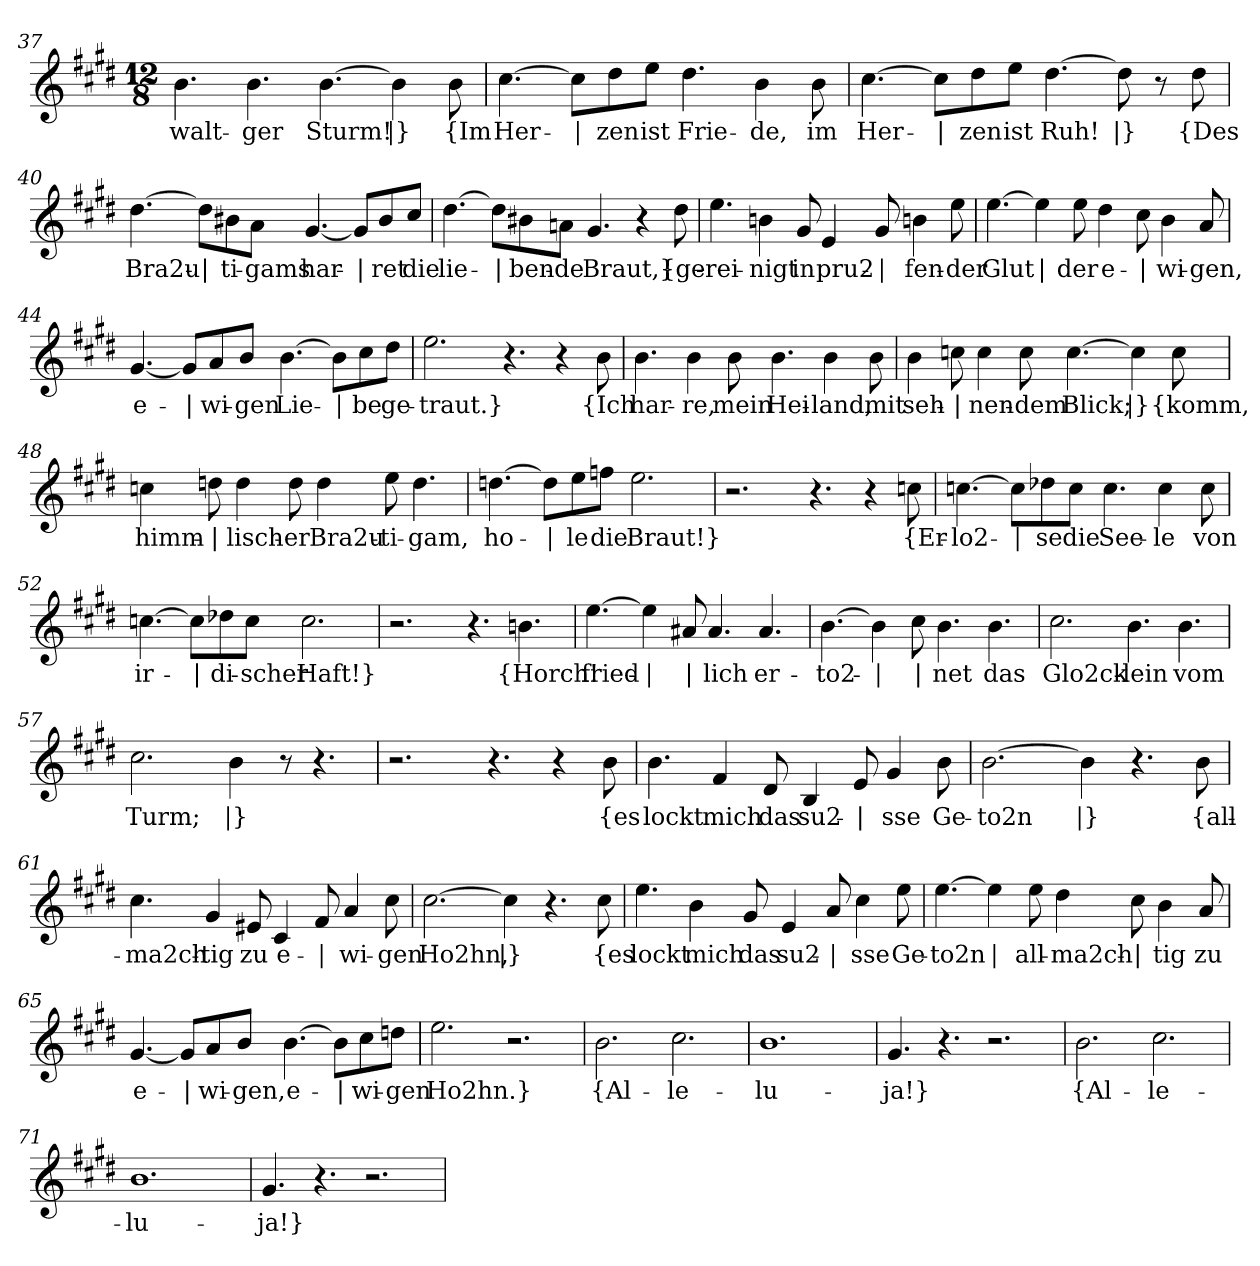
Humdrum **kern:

**kern	**text
*part1	*part1
*staff1	*staff1
!!LO:LB:g=z
*clefG2	*
*k[f#c#g#d#]	*
*M12/8	*
=37	=37
!	!LO:LY:b
4.b\	-walt-
!	!LO:LY:b
4.b\	-ger
!	!LO:LY:b
[4.b\	Sturm!
!	!LO:LY:b
4b\]	|}
!	!LO:LY:b
8b\	{Im
=38	=38
!	!LO:LY:b
[4.cc#\	Her-
!	!LO:LY:b
8cc#\L]	|
!	!LO:LY:b
8dd#\	-zen
!	!LO:LY:b
8ee\J	ist
!	!LO:LY:b
4.dd#\	Frie-
!	!LO:LY:b
4b\	-de,
!	!LO:LY:b
8b\	im
=39	=39
!	!LO:LY:b
[4.cc#\	Her-
!	!LO:LY:b
8cc#\L]	|
!	!LO:LY:b
8dd#\	-zen
!	!LO:LY:b
8ee\J	ist
!	!LO:LY:b
[4.dd#\	Ruh!
!	!LO:LY:b
8dd#\]	|}
8r	.
!	!LO:LY:b
8dd#\	{Des
!!LO:LB:g=z
=40	=40
!	!LO:LY:b
[4.dd#\	Bra2u-
!	!LO:LY:b
8dd#\L]	|
!	!LO:LY:b
8b#X\	-ti-
!	!LO:LY:b
8a\J	-gams
!	!LO:LY:b
[4.g#/	har-
!	!LO:LY:b
8g#/L]	|
!	!LO:LY:b
8b#/	-ret
!	!LO:LY:b
8cc#/J	die
=41	=41
!	!LO:LY:b
[4.dd#\	lie-
!	!LO:LY:b
8dd#\L]	|
!	!LO:LY:b
8b#X\	-ben-
!	!LO:LY:b
8an\J	-de
!	!LO:LY:b
4.g#/	Braut,}
4r	.
!	!LO:LY:b
8dd#\	{ge-
!!LO:PB:g=z
=42	=42
!	!LO:LY:b
4.ee\	-rei-
!	!LO:LY:b
4bn\	-nigt
!	!LO:LY:b
8g#/	in
!	!LO:LY:b
4e/	pru2-
!	!LO:LY:b
8g#/	|
!	!LO:LY:b
4bn\	-fen-
!	!LO:LY:b
8ee\	-der
=43	=43
!	!LO:LY:b
[4.ee\	Glut
!	!LO:LY:b
4ee\]	|
!	!LO:LY:b
8ee\	der
!	!LO:LY:b
4dd#\	e-
!	!LO:LY:b
8cc#\	|
!	!LO:LY:b
4b\	-wi-
!	!LO:LY:b
8a/	-gen,
=44	=44
!	!LO:LY:b
[4.g#/	e-
!	!LO:LY:b
8g#/L]	|
!	!LO:LY:b
8a/	-wi-
!	!LO:LY:b
8b/J	-gen
!	!LO:LY:b
[4.b\	Lie-
!	!LO:LY:b
8b\L]	|
!	!LO:LY:b
8cc#\	-be
!	!LO:LY:b
8dd#\J	ge-
!!LO:LB:g=z
=45	=45
!	!LO:LY:b
2.ee\	-traut.}
4.r	.
4r	.
!	!LO:LY:b
8b\	{Ich
=46	=46
!	!LO:LY:b
4.b\	har-
!	!LO:LY:b
4b\	-re,
!	!LO:LY:b
8b\	mein
!	!LO:LY:b
4.b\	Hei-
!	!LO:LY:b
4b\	-land,
!	!LO:LY:b
8b\	mit
=47	=47
!	!LO:LY:b
4b\	seh-
!	!LO:LY:b
8ccn\	|
!	!LO:LY:b
4cc\	-nen-
!	!LO:LY:b
8cc\	-dem
!	!LO:LY:b
[4.cc\	Blick;
!	!LO:LY:b
4cc\]	|}
!	!LO:LY:b
8cc\	{komm,
!!LO:LB:g=z
=48	=48
!	!LO:LY:b
4ccn\	himm-
!	!LO:LY:b
8ddn\	|
!	!LO:LY:b
4dd\	-lisch-
!	!LO:LY:b
8dd\	-er
!	!LO:LY:b
4dd\	Bra2u-
!	!LO:LY:b
8ee\	-ti-
!	!LO:LY:b
4.dd\	-gam,
=49	=49
!	!LO:LY:b
[4.ddn\	ho-
!	!LO:LY:b
8dd\L]	|
!	!LO:LY:b
8ee\	-le
!	!LO:LY:b
8ffn\J	die
!	!LO:LY:b
2.ee\	Braut!}
=50	=50
2.r	.
4.r	.
4r	.
!	!LO:LY:b
8ccn\	{Er-
!!LO:LB:g=z
=51	=51
!	!LO:LY:b
[4.ccn\	-lo2-
!	!LO:LY:b
8cc\L]	|
!	!LO:LY:b
8dd-X\	-se
!	!LO:LY:b
8cc\J	die
!	!LO:LY:b
4.cc\	See-
!	!LO:LY:b
4cc\	-le
!	!LO:LY:b
8cc\	von
=52	=52
!	!LO:LY:b
[4.ccn\	ir-
!	!LO:LY:b
8cc\L]	|
!	!LO:LY:b
8dd-X\	-di-
!	!LO:LY:b
8cc\J	-scher
!	!LO:LY:b
2.cc\	Haft!}
=53	=53
2.r	.
4.r	.
!	!LO:LY:b
4.bn\	{Horch!
=54	=54
!	!LO:LY:b
[4.ee\	fried-
!	!LO:LY:b
4ee\]	|
!	!LO:LY:b
8a#X/	|
!	!LO:LY:b
4.a#/	-lich
!	!LO:LY:b
4.a#/	er-
!!LO:LB:g=z
=55	=55
!	!LO:LY:b
[4.b\	-to2-
!	!LO:LY:b
4b\]	|
!	!LO:LY:b
8cc#\	|
!	!LO:LY:b
4.b\	-net
!	!LO:LY:b
4.b\	das
=56	=56
!	!LO:LY:b
2.cc#\	Glo2ck-
!	!LO:LY:b
4.b\	-lein
!	!LO:LY:b
4.b\	vom
=57	=57
!	!LO:LY:b
2.cc#\	Turm;
!	!LO:LY:b
4b\	|}
8r	.
4.r	.
=58	=58
2.r	.
4.r	.
4r	.
!	!LO:LY:b
8b\	{es
!!LO:LB:g=z
=59	=59
!	!LO:LY:b
4.b\	lockt
!	!LO:LY:b
4f#/	mich
!	!LO:LY:b
8d#/	das
!	!LO:LY:b
4B/	su2-
!	!LO:LY:b
8e/	|
!	!LO:LY:b
4g#/	-sse
!	!LO:LY:b
8b\	Ge-
=60	=60
!	!LO:LY:b
[2.b\	-to2n
!	!LO:LY:b
4b\]	|}
4.r	.
!	!LO:LY:b
8b\	{all-
=61	=61
!	!LO:LY:b
4.cc#\	-ma2ch-
!	!LO:LY:b
4g#/	-tig
!	!LO:LY:b
8e#X/	zu
!	!LO:LY:b
4c#/	e-
!	!LO:LY:b
8f#/	|
!	!LO:LY:b
4a/	-wi-
!	!LO:LY:b
8cc#\	-gen
=62	=62
!	!LO:LY:b
[2.cc#\	Ho2hn,
!	!LO:LY:b
4cc#\]	|}
4.r	.
!	!LO:LY:b
8cc#\	{es
!!LO:LB:g=z
=63	=63
!	!LO:LY:b
4.ee\	lockt
!	!LO:LY:b
4b\	mich
!	!LO:LY:b
8g#/	das
!	!LO:LY:b
4e/	su2-
!	!LO:LY:b
8a/	|
!	!LO:LY:b
4cc#\	-sse
!	!LO:LY:b
8ee\	Ge-
=64	=64
!	!LO:LY:b
[4.ee\	to2n
!	!LO:LY:b
4ee\]	|
!	!LO:LY:b
8ee\	all-
!	!LO:LY:b
4dd#\	-ma2ch-
!	!LO:LY:b
8cc#\	|
!	!LO:LY:b
4b\	-tig
!	!LO:LY:b
8a/	zu
=65	=65
!	!LO:LY:b
[4.g#/	e-
!	!LO:LY:b
8g#/L]	|
!	!LO:LY:b
8a/	-wi-
!	!LO:LY:b
8b/J	-gen,
!	!LO:LY:b
[4.b\	e-
!	!LO:LY:b
8b\L]	|
!	!LO:LY:b
8cc#\	-wi-
!	!LO:LY:b
8ddn\J	-gen
!!LO:LB:g=z
=66	=66
!	!LO:LY:b
2.ee\	Ho2hn.}
2.r	.
=67	=67
!	!LO:LY:b
2.b\	{Al-
!	!LO:LY:b
2.cc#\	-le-
=68	=68
!	!LO:LY:b
1.b	-lu-
=69	=69
!	!LO:LY:b
4.g#/	-ja!}
4.r	.
2.r	.
=70	=70
!	!LO:LY:b
2.b\	{Al-
!	!LO:LY:b
2.cc#\	-le-
=71	=71
!	!LO:LY:b
1.b	-lu-
=72	=72
!	!LO:LY:b
4.g#/	-ja!}
4.r	.
2.r	.
=	=
*-	*-
